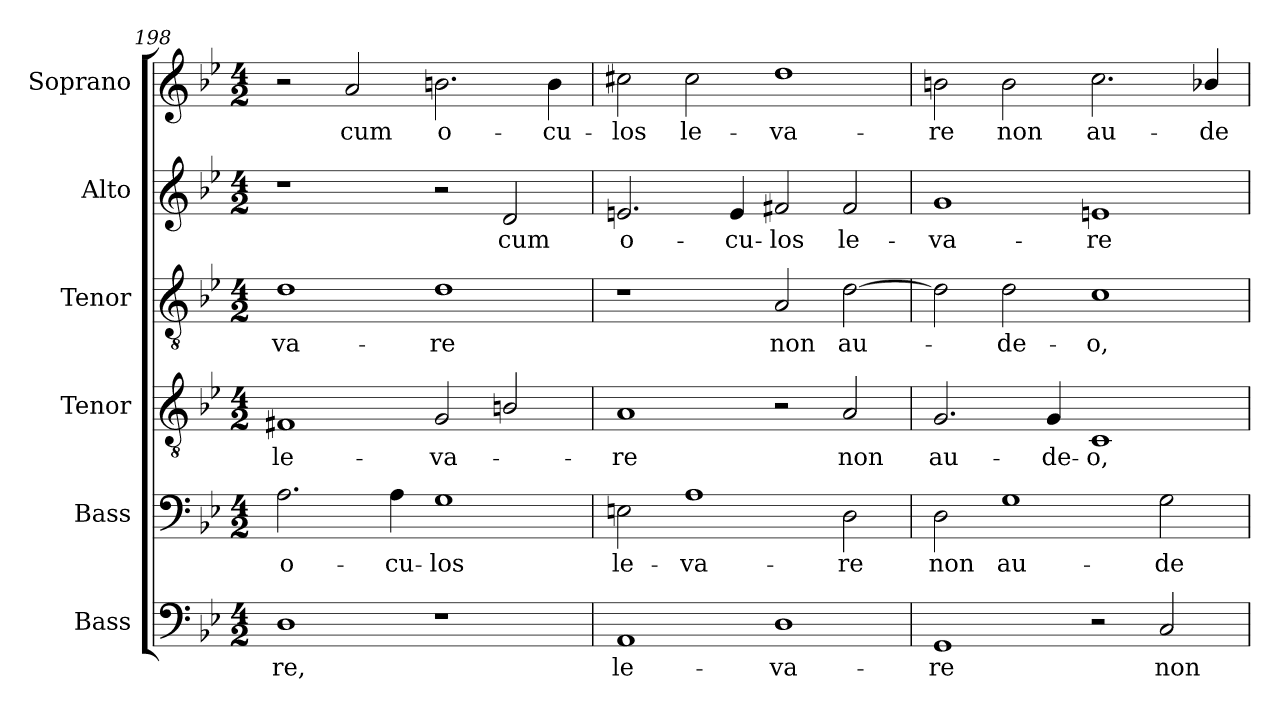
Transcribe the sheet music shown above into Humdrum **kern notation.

**kern	**text	**kern	**text	**kern	**text	**kern	**text	**kern	**text	**kern	**text
*part6	*part6	*part5	*part5	*part4	*part4	*part3	*part3	*part2	*part2	*part1	*part1
*staff6	*staff6	*staff5	*staff5	*staff4	*staff4	*staff3	*staff3	*staff2	*staff2	*staff1	*staff1
*I"Bass	*	*I"Bass	*	*I"Tenor	*	*I"Tenor	*	*I"Alto	*	*I"Soprano	*
*I'B2.	*	*I'B1.	*	*I'T2.	*	*I'T1.	*	*I'A.	*	*I'S.	*
*clefF4	*	*clefF4	*	*clefGv2	*	*clefGv2	*	*clefG2	*	*clefG2	*
*	*	*	*	*ITrd7c12	*	*ITrd7c12	*	*	*	*	*
*k[b-e-]	*	*k[b-e-]	*	*k[b-e-]	*	*k[b-e-]	*	*k[b-e-]	*	*k[b-e-]	*
*B-:	*	*B-:	*	*B-:	*	*B-:	*	*B-:	*	*B-:	*
*M4/2	*	*M4/2	*	*M4/2	*	*M4/2	*	*M4/2	*	*M4/2	*
=198	=198	=198	=198	=198	=198	=198	=198	=198	=198	=198	=198
!	!LO:LY:b:color=#000000	!	!	!	!	!	!	!	!	!	!
!	!	!	!LO:LY:b:color=#000000	!	!	!	!	!	!	!	!
!	!	!	!	!	!LO:LY:b:color=#000000	!	!	!	!	!	!
!	!	!	!	!	!	!	!LO:LY:b:color=#000000	!	!	!	!
1Di	-re,	2.Ai\	o-	1FF#Xi	le-	1Di	-va-	1r	.	2r	.
!	!	!	!	!	!	!	!	!	!	!	!LO:LY:b:color=#000000
.	.	.	.	.	.	.	.	.	.	2ai/	cum
!	!	!	!LO:LY:b:color=#000000	!	!	!	!	!	!	!	!
.	.	4Ai\	-cu-	.	.	.	.	.	.	.	.
!	!	!	!LO:LY:b:color=#000000	!	!	!	!	!	!	!	!
!	!	!	!	!	!LO:LY:b:color=#000000	!	!	!	!	!	!
!	!	!	!	!	!	!	!LO:LY:b:color=#000000	!	!	!	!
!	!	!	!	!	!	!	!	!	!	!	!LO:LY:b:color=#000000
1r	.	1Gi	-los	2GGi/	-va-	1Di	-re	2r	.	2.bni\	o-
!	!	!	!	!	!	!	!	!	!LO:LY:b:color=#000000	!	!
.	.	.	.	2BBni/	.	.	.	2di/	cum	.	.
!	!	!	!	!	!	!	!	!	!	!	!LO:LY:b:color=#000000
.	.	.	.	.	.	.	.	.	.	4bi\	-cu-
=199	=199	=199	=199	=199	=199	=199	=199	=199	=199	=199	=199
!	!LO:LY:b:color=#000000	!	!	!	!	!	!	!	!	!	!
!	!	!	!LO:LY:b:color=#000000	!	!	!	!	!	!	!	!
!	!	!	!	!	!LO:LY:b:color=#000000	!	!	!	!	!	!
!	!	!	!	!	!	!	!	!	!LO:LY:b:color=#000000	!	!
!	!	!	!	!	!	!	!	!	!	!	!LO:LY:b:color=#000000
1AAi	le-	2Eni\	le-	1AAi	-re	1r	.	2.eni/	o-	2cc#Xi\	-los
!	!	!	!LO:LY:b:color=#000000	!	!	!	!	!	!	!	!
!	!	!	!	!	!	!	!	!	!	!	!LO:LY:b:color=#000000
.	.	1Ai	-va-	.	.	.	.	.	.	2cc#i\	le-
!	!	!	!	!	!	!	!	!	!LO:LY:b:color=#000000	!	!
.	.	.	.	.	.	.	.	4ei/	-cu-	.	.
!	!LO:LY:b:color=#000000	!	!	!	!	!	!	!	!	!	!
!	!	!	!	!	!	!	!LO:LY:b:color=#000000	!	!	!	!
!	!	!	!	!	!	!	!	!	!LO:LY:b:color=#000000	!	!
!	!	!	!	!	!	!	!	!	!	!	!LO:LY:b:color=#000000
1Di	-va-	.	.	2r	.	2AAi/	non	2f#Xi/	-los	1ddi	-va-
!	!	!	!LO:LY:b:color=#000000	!	!	!	!	!	!	!	!
!	!	!	!	!	!LO:LY:b:color=#000000	!	!	!	!	!	!
!	!	!	!	!	!	!	!LO:LY:b:color=#000000	!	!	!	!
!	!	!	!	!	!	!	!	!	!LO:LY:b:color=#000000	!	!
.	.	2Di\	-re	2AAi/	non	[>2Di\	au-	2f#i/	le-	.	.
=200	=200	=200	=200	=200	=200	=200	=200	=200	=200	=200	=200
!	!LO:LY:b:color=#000000	!	!	!	!	!	!	!	!	!	!
!	!	!	!LO:LY:b:color=#000000	!	!	!	!	!	!	!	!
!	!	!	!	!	!LO:LY:b:color=#000000	!	!	!	!	!	!
!	!	!	!	!	!	!	!	!	!LO:LY:b:color=#000000	!	!
!	!	!	!	!	!	!	!	!	!	!	!LO:LY:b:color=#000000
1GGi	-re	2Di\	non	2.GGi/	au-	2Di\]	.	1gi	-va-	2bni\	-re
!	!	!	!LO:LY:b:color=#000000	!	!	!	!	!	!	!	!
!	!	!	!	!	!	!	!LO:LY:b:color=#000000	!	!	!	!
!	!	!	!	!	!	!	!	!	!	!	!LO:LY:b:color=#000000
.	.	1Gi	au-	.	.	2Di\	-de-	.	.	2bi\	non
!	!	!	!	!	!LO:LY:b:color=#000000	!	!	!	!	!	!
.	.	.	.	4GGi/	-de-	.	.	.	.	.	.
!	!	!	!	!	!LO:LY:b:color=#000000	!	!	!	!	!	!
!	!	!	!	!	!	!	!LO:LY:b:color=#000000	!	!	!	!
!	!	!	!	!	!	!	!	!	!LO:LY:b:color=#000000	!	!
!	!	!	!	!	!	!	!	!	!	!	!LO:LY:b:color=#000000
2r	.	.	.	1CCi	-o,	1Ci	-o,	1eni	-re	2.cci\	au-
!	!LO:LY:b:color=#000000	!	!	!	!	!	!	!	!	!	!
!	!	!	!LO:LY:b:color=#000000	!	!	!	!	!	!	!	!
2Ci/	non	2Gi\	-de-	.	.	.	.	.	.	.	.
!	!	!	!	!	!	!	!	!	!	!	!LO:LY:b:color=#000000
.	.	.	.	.	.	.	.	.	.	4b-Xi/	-de-
=	=	=	=	=	=	=	=	=	=	=	=
*-	*-	*-	*-	*-	*-	*-	*-	*-	*-	*-	*-
